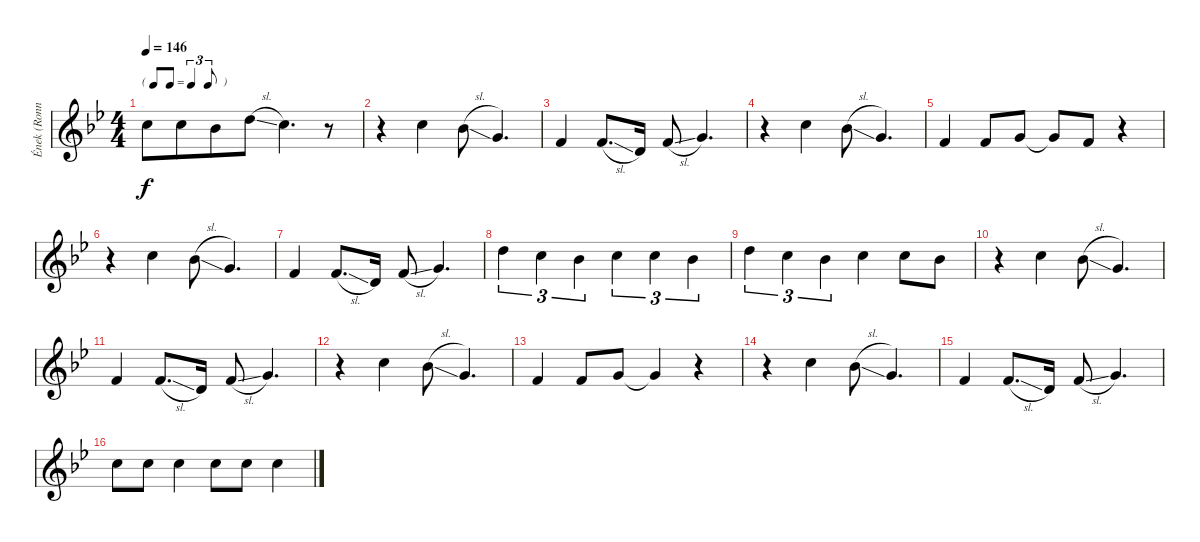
\track ("Ének (Ronnie James Dio)" "Ének (Ronn") {instrument tenorsax}
\staff {score}
\tuning (E4 B3 G3 D3 A2 E2) {hide}
\ts (4 4)
\tf triplet8th
\tempo 146
\clef g2
\ks bb
8.1{t}.8{dy f} 8.1.8{beam merge} 6.1.8 10.1{sl}.8 8.1.4{d} r.8 |
r.4 8.1.4 6.1{sl}.8 3.1.4{d} |
1.1.4 6.2{sl}.8{d} 3.2.16 1.1{sl}.8 3.1.4{d} |
r.4 8.1.4 6.1{sl}.8 3.1.4{d} |
1.1.4 1.1.8 3.1.8 3.1{t}.8 1.1.8 r.4 |
r.4 8.1.4 6.1{sl}.8 3.1.4{d} |
1.1.4 6.2{sl}.8{d} 3.2.16 1.1{sl}.8 3.1.4{d} |
10.1.4{tu (3 2)} 8.1.4{tu (3 2)} 6.1.4{tu (3 2)} 8.1.4{tu (3 2)} 8.1.4{tu (3 2)} 6.1.4{tu (3 2)} |
10.1.4{tu (3 2)} 8.1.4{tu (3 2)} 6.1.4{tu (3 2)} 8.1.4 8.1.8 6.1.8 |
r.4 8.1.4 6.1{sl}.8 3.1.4{d} |
1.1.4 6.2{sl}.8{d} 3.2.16 1.1{sl}.8 3.1.4{d} |
r.4 8.1.4 6.1{sl}.8 3.1.4{d} |
1.1.4 1.1.8 3.1.8 3.1{t}.4 r.4 |
r.4 8.1.4 6.1{sl}.8 3.1.4{d} |
1.1.4 6.2{sl}.8{d} 3.2.16 1.1{sl}.8 3.1.4{d} |
8.1.8 8.1.8 8.1.4 8.1.8 8.1.8 8.1.4
